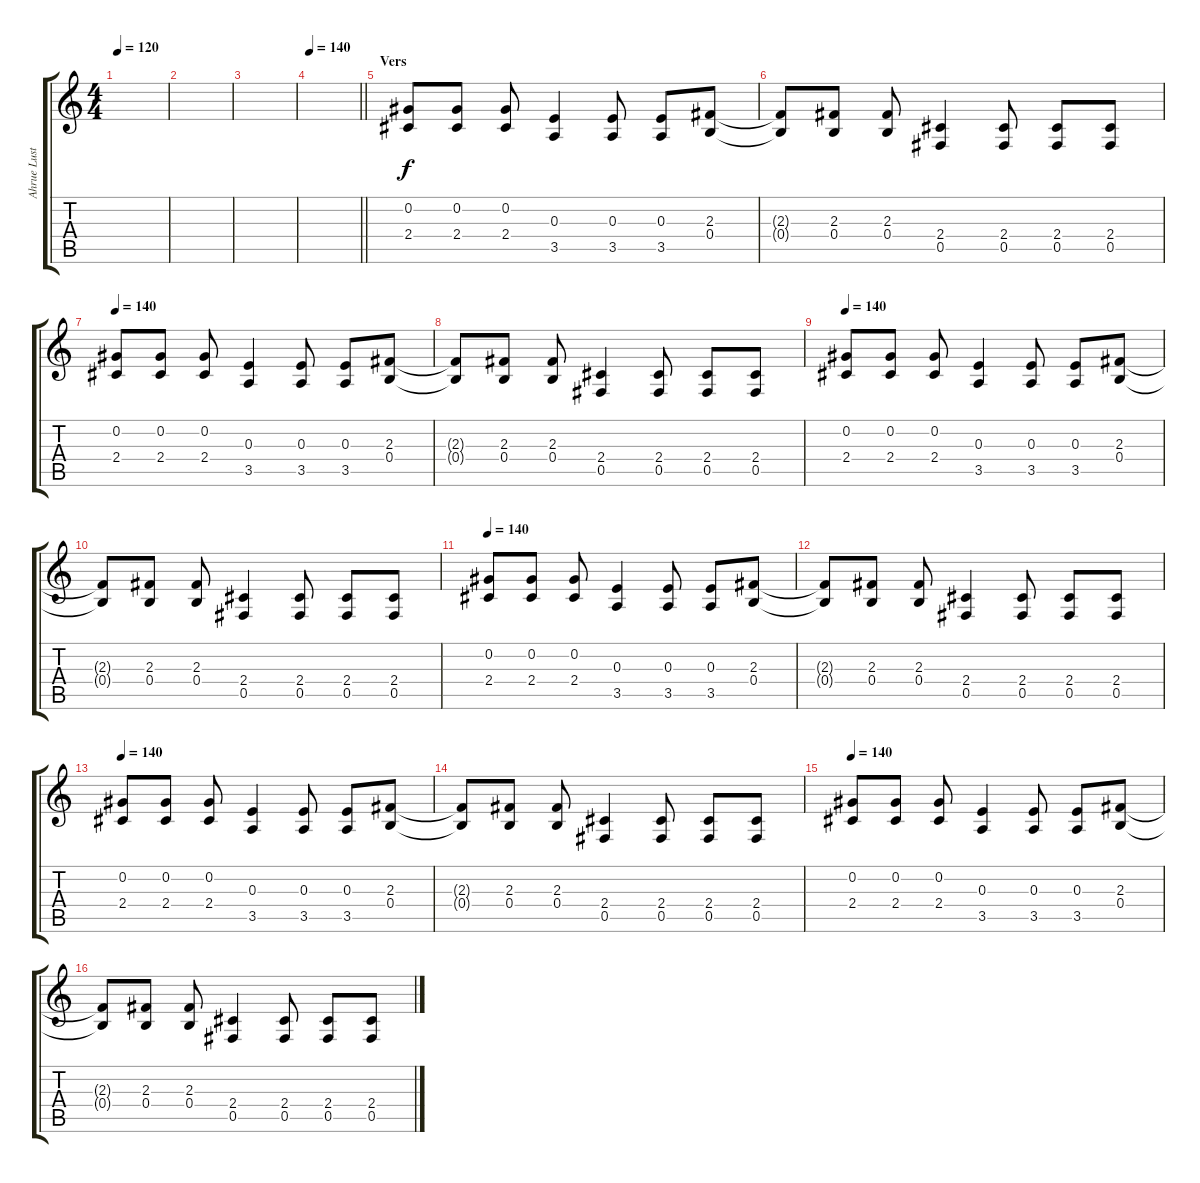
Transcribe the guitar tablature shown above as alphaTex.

\track ("Ahrue Luster" "Ahrue Lust") {instrument distortionguitar}
\staff {score tabs}
\tuning (Db4 Ab3 E3 B2 Gb2 B1) {hide}
\ts (4 4)
\tempo 120
\clef g2
\ks c
|
|
|
\tempo 140
\barLineRight lightlight
|
\section ("" "Vers")
(0.2 2.4).8 (0.2 2.4).8 (0.2 2.4).8 (0.3 3.5).4 (0.3 3.5).8 (0.3 3.5).8 (2.3 0.4).8 |
(2.3{t} 0.4{t}).8 (2.3 0.4).8 (2.3 0.4).8 (2.4 0.5).4 (2.4 0.5).8 (2.4 0.5).8 (2.4 0.5).8 |
\tempo 140
(0.2 2.4).8 (0.2 2.4).8 (0.2 2.4).8 (0.3 3.5).4 (0.3 3.5).8 (0.3 3.5).8 (2.3 0.4).8 |
(2.3{t} 0.4{t}).8 (2.3 0.4).8 (2.3 0.4).8 (2.4 0.5).4 (2.4 0.5).8 (2.4 0.5).8 (2.4 0.5).8 |
\tempo 140
(0.2 2.4).8 (0.2 2.4).8 (0.2 2.4).8 (0.3 3.5).4 (0.3 3.5).8 (0.3 3.5).8 (2.3 0.4).8 |
(2.3{t} 0.4{t}).8 (2.3 0.4).8 (2.3 0.4).8 (2.4 0.5).4 (2.4 0.5).8 (2.4 0.5).8 (2.4 0.5).8 |
\tempo 140
(0.2 2.4).8 (0.2 2.4).8 (0.2 2.4).8 (0.3 3.5).4 (0.3 3.5).8 (0.3 3.5).8 (2.3 0.4).8 |
(2.3{t} 0.4{t}).8 (2.3 0.4).8 (2.3 0.4).8 (2.4 0.5).4 (2.4 0.5).8 (2.4 0.5).8 (2.4 0.5).8 |
\tempo 140
(0.2 2.4).8 (0.2 2.4).8 (0.2 2.4).8 (0.3 3.5).4 (0.3 3.5).8 (0.3 3.5).8 (2.3 0.4).8 |
(2.3{t} 0.4{t}).8 (2.3 0.4).8 (2.3 0.4).8 (2.4 0.5).4 (2.4 0.5).8 (2.4 0.5).8 (2.4 0.5).8 |
\tempo 140
(0.2 2.4).8 (0.2 2.4).8 (0.2 2.4).8 (0.3 3.5).4 (0.3 3.5).8 (0.3 3.5).8 (2.3 0.4).8 |
(2.3{t} 0.4{t}).8 (2.3 0.4).8 (2.3 0.4).8 (2.4 0.5).4 (2.4 0.5).8 (2.4 0.5).8 (2.4 0.5).8
